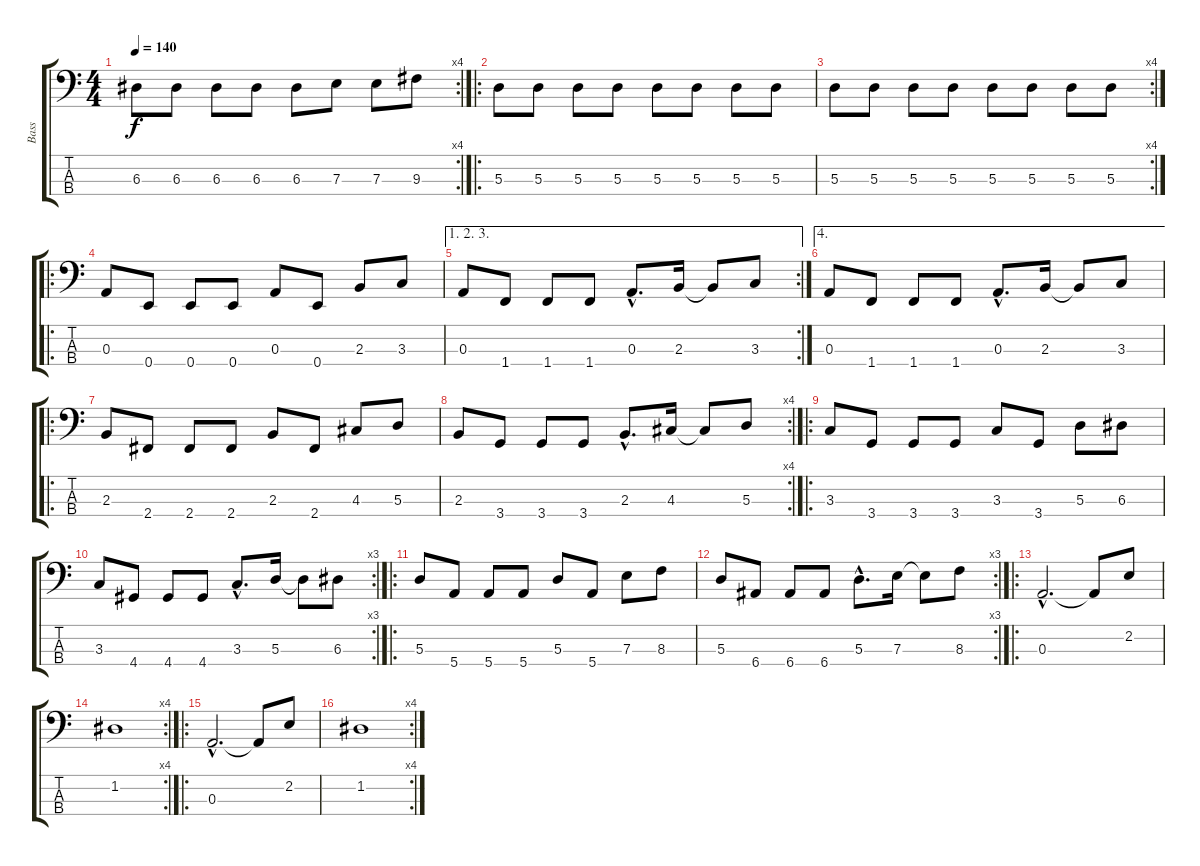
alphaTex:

\track ("Bass" "Bass") {instrument electricbasspick}
\staff {score tabs}
\tuning (G2 D2 A1 E1) {hide}
\rc 4
\ts (4 4)
\tempo 140
\clef f4
\ks c
6.3.8{dy f} 6.3.8 6.3.8 6.3.8 6.3.8 7.3.8 7.3.8 9.3.8 |
\ro
5.3.8 5.3.8 5.3.8 5.3.8 5.3.8 5.3.8 5.3.8 5.3.8 |
\rc 4
5.3.8 5.3.8 5.3.8 5.3.8 5.3.8 5.3.8 5.3.8 5.3.8 |
\ro
0.3.8 0.4.8 0.4.8 0.4.8 0.3.8 0.4.8 2.3.8 3.3.8 |
\ae (1 2 3)
\rc 2
0.3.8 1.4.8 1.4.8 1.4.8 0.3{hac}.8{d} 2.3.16 2.3{t}.8 3.3.8 |
\ae 4
0.3.8 1.4.8 1.4.8 1.4.8 0.3{hac}.8{d} 2.3.16 2.3{t}.8 3.3.8 |
\ro
2.3.8 2.4.8 2.4.8 2.4.8 2.3.8 2.4.8 4.3.8 5.3.8 |
\rc 4
2.3.8 3.4.8 3.4.8 3.4.8 2.3{hac}.8{d} 4.3.16 4.3{t}.8 5.3.8 |
\ro
3.3.8 3.4.8 3.4.8 3.4.8 3.3.8 3.4.8 5.3.8 6.3.8 |
\rc 3
3.3.8 4.4.8 4.4.8 4.4.8 3.3{hac}.8{d} 5.3.16 5.3{t}.8 6.3.8 |
\ro
5.3.8 5.4.8 5.4.8 5.4.8 5.3.8 5.4.8 7.3.8 8.3.8 |
\rc 3
5.3.8 6.4.8 6.4.8 6.4.8 5.3{hac}.8{d} 7.3.16 7.3{t}.8 8.3.8 |
\ro
0.3{hac}.2{d} 0.3{t}.8 2.2.8 |
\rc 4
1.2.1 |
\ro
0.3{hac}.2{d} 0.3{t}.8 2.2.8 |
\rc 4
1.2.1
